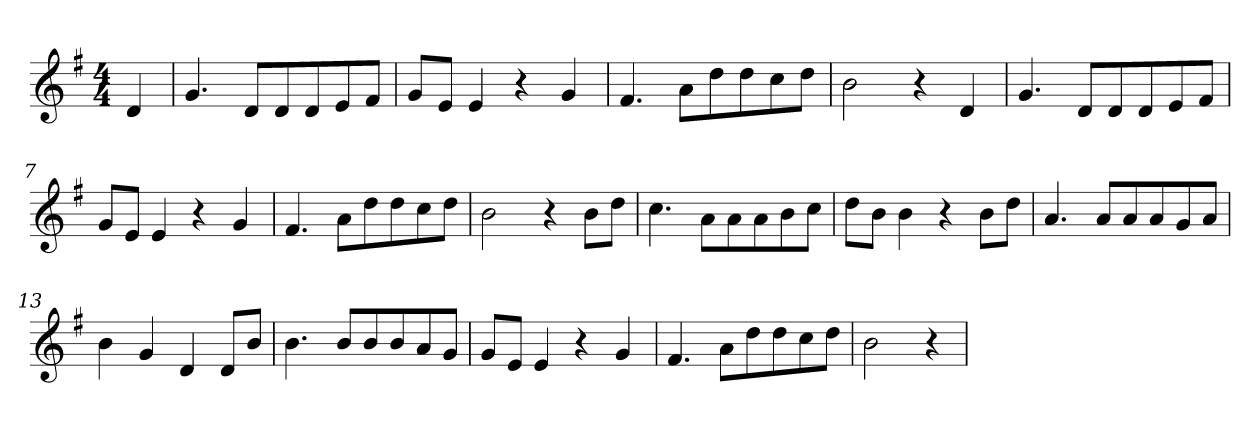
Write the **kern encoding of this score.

**kern
*part1
*staff1
*clefG2
*k[f#]
*G:
*M4/4
=1
4d/
=2
4.g/
8d/L
8d/
8d/
8e/
8f#/J
=3
8g/L
8e/J
4e/
4r
4g/
=4
4.f#/
8a\L
8dd\
8dd\
8cc\
8dd\J
=5
2b\
4r
4d/
=6
4.g/
8d/L
8d/
8d/
8e/
8f#/J
=7
8g/L
8e/J
4e/
4r
4g/
=8
4.f#/
8a\L
8dd\
8dd\
8cc\
8dd\J
!!LO:LB:g=z
=9
2b\
4r
8b\L
8dd\J
=10
4.cc\
8a\L
8a\
8a\
8b\
8cc\J
=11
8dd\L
8b\J
4b\
4r
8b\L
8dd\J
=12
4.a/
8a/L
8a/
8a/
8g/
8a/J
=13
4b\
4g/
4d/
8d/L
8b/J
=14
4.b\
8b/L
8b/
8b/
8a/
8g/J
=15
8g/L
8e/J
4e/
4r
4g/
!!LO:LB:g=z
=16
4.f#/
8a\L
8dd\
8dd\
8cc\
8dd\J
=17
2b\
4r
=
*-
